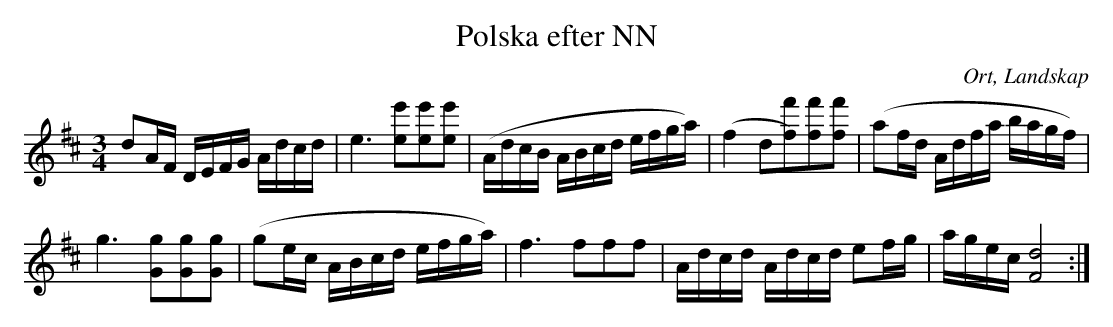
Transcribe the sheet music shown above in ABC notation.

X:1
T:Polska efter NN
O:Ort, Landskap
M:3/4
L:1/16
K:D
d2AF DEFG Adcd|e6 [e2e'2][e2e'2][e2e'2]|(AdcB ABcd efga)|(f4 d2[f2)f'2][f2f'2][f2f'2]|(a2fd Adfa bagf)|
g6 [G2g2][G2g2][G2g2]|(g2ec ABcd efga)|f6 f2f2f2|Adcd Adcd e2fg|agec [F8d8]:|
